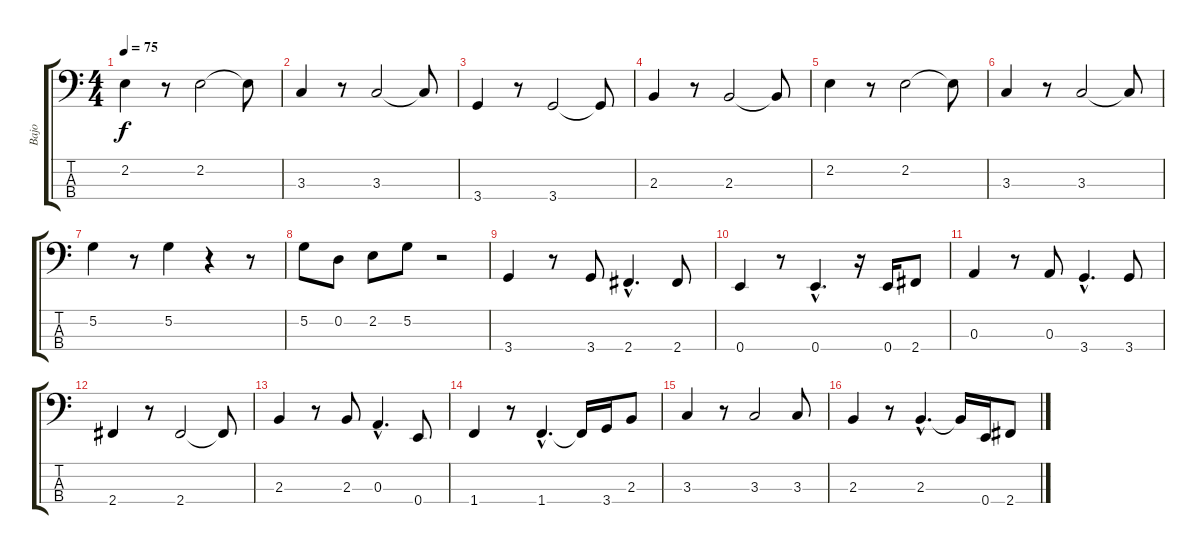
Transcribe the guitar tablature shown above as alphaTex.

\track ("Bajo" "Bajo") {instrument electricbassfinger}
\staff {score tabs}
\tuning (G2 D2 A1 E1) {hide}
\ts (4 4)
\tempo 75
\clef f4
\ks c
2.2.4{dy f} r.8 2.2.2 2.2{t}.8 |
3.3.4 r.8 3.3.2 3.3{t}.8 |
3.4.4 r.8 3.4.2 3.4{t}.8 |
2.3.4 r.8 2.3.2 2.3{t}.8 |
2.2.4 r.8 2.2.2 2.2{t}.8 |
3.3.4 r.8 3.3.2 3.3{t}.8 |
5.2.4 r.8 5.2.4 r.4 r.8 |
5.2.8 0.2.8 2.2.8 5.2.8 r.2 |
3.4.4 r.8 3.4.8 2.4{hac}.4{d} 2.4.8 |
0.4.4 r.8 0.4{hac}.4{d} r.16 0.4.16 2.4.8 |
0.3.4 r.8 0.3.8 3.4{hac}.4{d} 3.4.8 |
2.4.4 r.8 2.4.2 2.4{t}.8 |
2.3.4 r.8 2.3.8 0.3{hac}.4{d} 0.4.8 |
1.4.4 r.8 1.4{hac}.4{d} 1.4{t}.16 3.4.16 2.3.8 |
3.3.4 r.8 3.3.2 3.3.8 |
2.3.4 r.8 2.3{hac}.4{d} 2.3{t}.16 0.4.16 2.4.8
